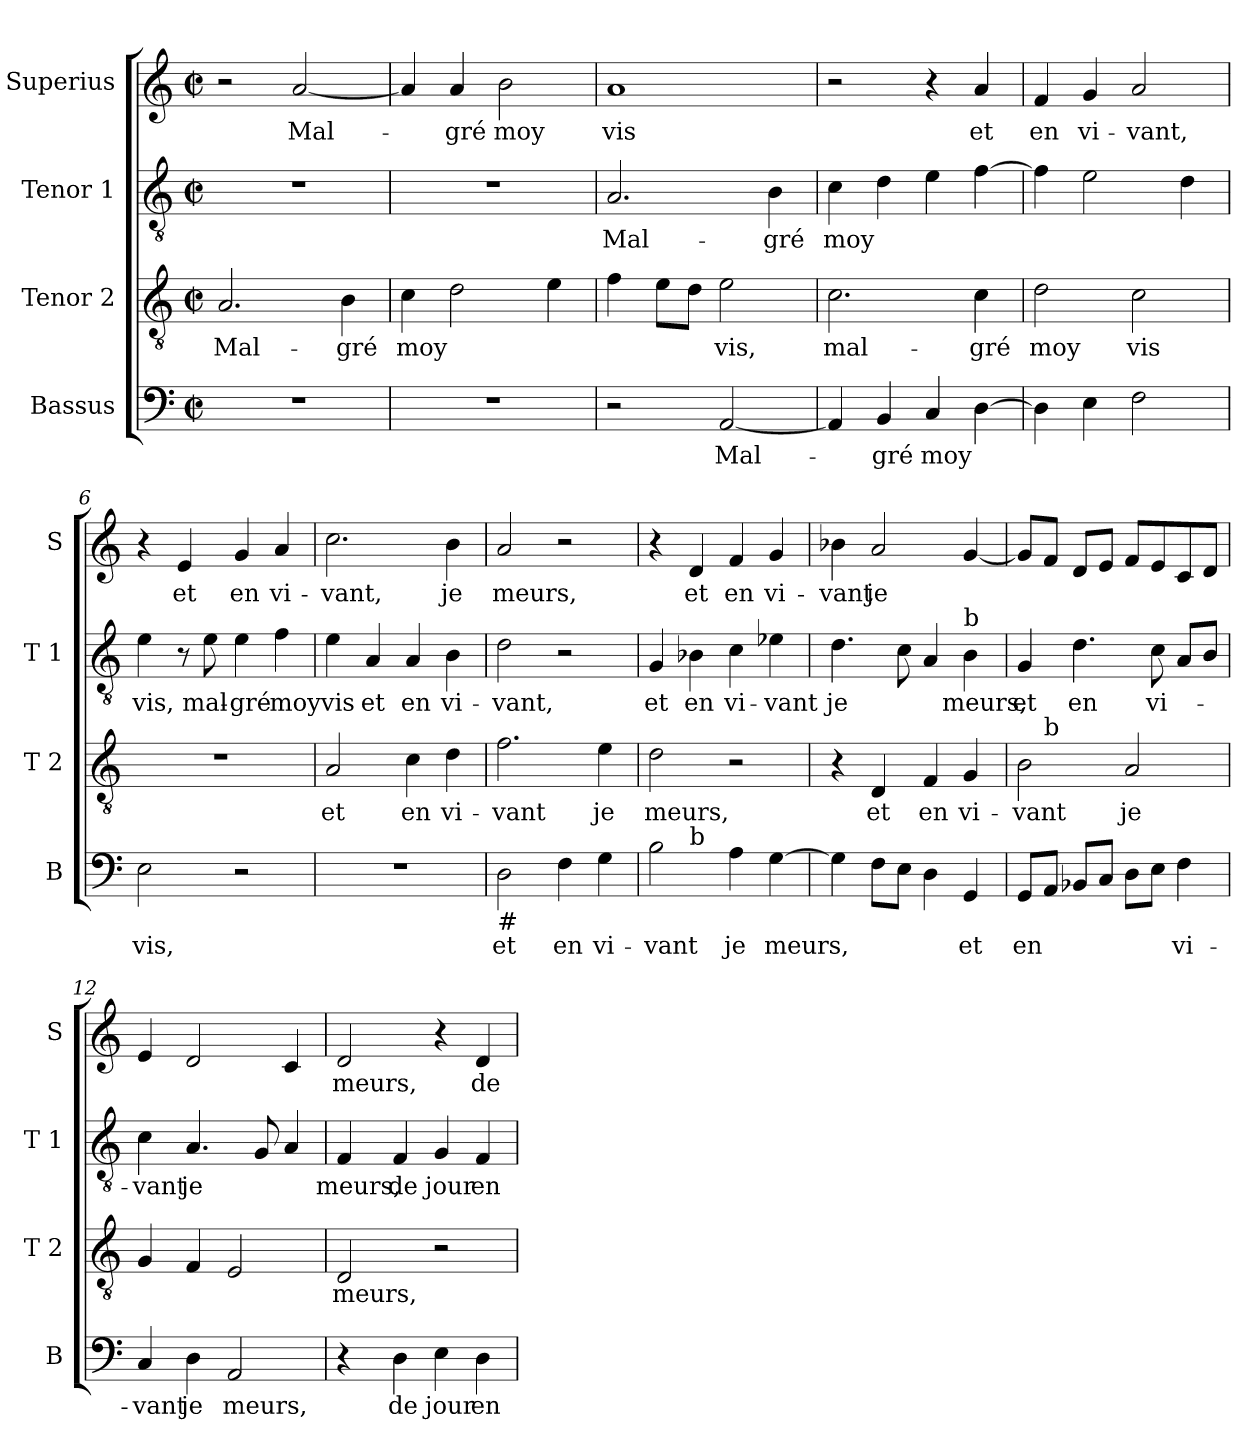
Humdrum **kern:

**kern	**text	**kern	**text	**kern	**text	**kern	**text
*part4	*part4	*part3	*part3	*part2	*part2	*part1	*part1
*staff4	*staff4	*staff3	*staff3	*staff2	*staff2	*staff1	*staff1
*I"Bassus	*	*I"Tenor 2	*	*I"Tenor 1	*	*I"Superius	*
*I'B	*	*I'T 2	*	*I'T 1	*	*I'S	*
*clefF4	*	*clefGv2	*	*clefGv2	*	*clefG2	*
*k[]	*	*k[]	*	*k[]	*	*k[]	*
*C:	*	*C:	*	*C:	*	*C:	*
*M2/2	*	*M2/2	*	*M2/2	*	*M2/2	*
*met(c|)	*	*met(c|)	*	*met(c|)	*	*met(c|)	*
=1	=1	=1	=1	=1	=1	=1	=1
1r	.	2.A/	Mal-	1r	.	2r	.
.	.	.	.	.	.	[2a/	Mal-
.	.	4B\	-gré	.	.	.	.
=2	=2	=2	=2	=2	=2	=2	=2
1r	.	4c\	moy	1r	.	4a/]	.
.	.	2d\	.	.	.	4a/	-gré
.	.	.	.	.	.	2b\	moy
.	.	4e\	.	.	.	.	.
=3	=3	=3	=3	=3	=3	=3	=3
2r	.	4f\	.	2.A/	Mal-	1a	vis
.	.	8e\L	.	.	.	.	.
.	.	8d\J	.	.	.	.	.
[2AA/	Mal-	2e\	vis,	.	.	.	.
.	.	.	.	4B\	-gré	.	.
=4	=4	=4	=4	=4	=4	=4	=4
4AA/]	.	2.c\	mal-	4c\	moy	2r	.
4BB/	-gré	.	.	4d\	.	.	.
4C/	moy	.	.	4e\	.	4r	.
[4D\	.	4c\	-gré	[4f\	.	4a/	et
=5	=5	=5	=5	=5	=5	=5	=5
4D\]	.	2d\	moy	4f\]	.	4f/	en
4E\	.	.	.	2e\	.	4g/	vi-
2F\	.	2c\	vis	.	.	2a/	-vant,
.	.	.	.	4d\	.	.	.
!!LO:LB:g=z
=6	=6	=6	=6	=6	=6	=6	=6
2E\	vis,	1r	.	4e\	vis,	4r	.
.	.	.	.	8r	.	4e/	et
.	.	.	.	8e\	mal-	.	.
2r	.	.	.	4e\	-gré	4g/	en
.	.	.	.	4f\	moy	4a/	vi-
=7	=7	=7	=7	=7	=7	=7	=7
1r	.	2A/	et	4e\	vis	2.cc\	-vant,
.	.	.	.	4A/	et	.	.
.	.	4c\	en	4A/	en	.	.
.	.	4d\	vi-	4B\	vi-	4b\	je
=8	=8	=8	=8	=8	=8	=8	=8
!LO:TX:b:t=#	!	!	!	!	!	!	!
2D\	et	2.f\	-vant	2d\	-vant,	2a/	meurs,
4F\	en	.	.	2r	.	2r	.
4G\	vi-	4e\	je	.	.	.	.
=9	=9	=9	=9	=9	=9	=9	=9
*^	*	*	*	*	*	*	*
2B\	4ryy	-vant	2d\	meurs,	4G/	et	4r	.
!	!LO:TX:a:t=b	!	!	!	!	!	!	!
.	2.ryy	.	.	.	4B-X\	en	4d/	et
4A\	.	je	2r	.	4c\	vi-	4f/	en
[4G\	.	meurs,	.	.	4e-X\	-vant	4g/	vi-
*v	*v	*	*	*	*	*	*	*
=10	=10	=10	=10	=10	=10	=10	=10
4G\]	.	4r	.	4.d\	je	4b-X\	-vant
8F\L	.	4D/	et	.	.	2a/	je
8E\J	.	.	.	8c\	.	.	.
4D\	.	4F/	en	4A/	.	.	.
!	!	!	!	!LO:TX:a:t=b	!	!	!
4GG/	et	4G/	vi-	4B\	meurs,	[4g/	.
!!LO:LB:g=z
=11	=11	=11	=11	=11	=11	=11	=11
*	*	*^	*	*	*	*	*
8GG/L	en	2B\	8ryy	-vant	4G/	et	8g/L]	.
!	!	!	!LO:TX:a:t=b	!	!	!	!	!
8AA/J	.	.	2..ryy	.	.	.	8f/J	.
8BB-X/L	.	.	.	.	4.d\	en	8d/L	.
8C/J	.	.	.	.	.	.	8e/J	.
8D\L	.	2A/	.	je	.	.	8f/L	.
8E\J	.	.	.	.	8c\	vi-	8e/	.
4F\	vi-	.	.	.	8A/L	.	8c/	.
.	.	.	.	.	8B/J	.	8d/J	.
*	*	*v	*v	*	*	*	*	*
=12	=12	=12	=12	=12	=12	=12	=12
4C/	-vant	4G/	.	4c\	-vant	4e/	.
4D\	je	4F/	.	4.A/	je	2d/	.
2AA/	meurs,	2E/	.	.	.	.	.
.	.	.	.	8G/	.	.	.
.	.	.	.	4A/	.	4c/	.
=13	=13	=13	=13	=13	=13	=13	=13
4r	.	2D/	meurs,	4F/	meurs,	2d/	meurs,
4D\	de	.	.	4F/	de	.	.
4E\	jour	2r	.	4G/	jour	4r	.
4D\	en	.	.	4F/	en	4d/	de
=	=	=	=	=	=	=	=
*-	*-	*-	*-	*-	*-	*-	*-
